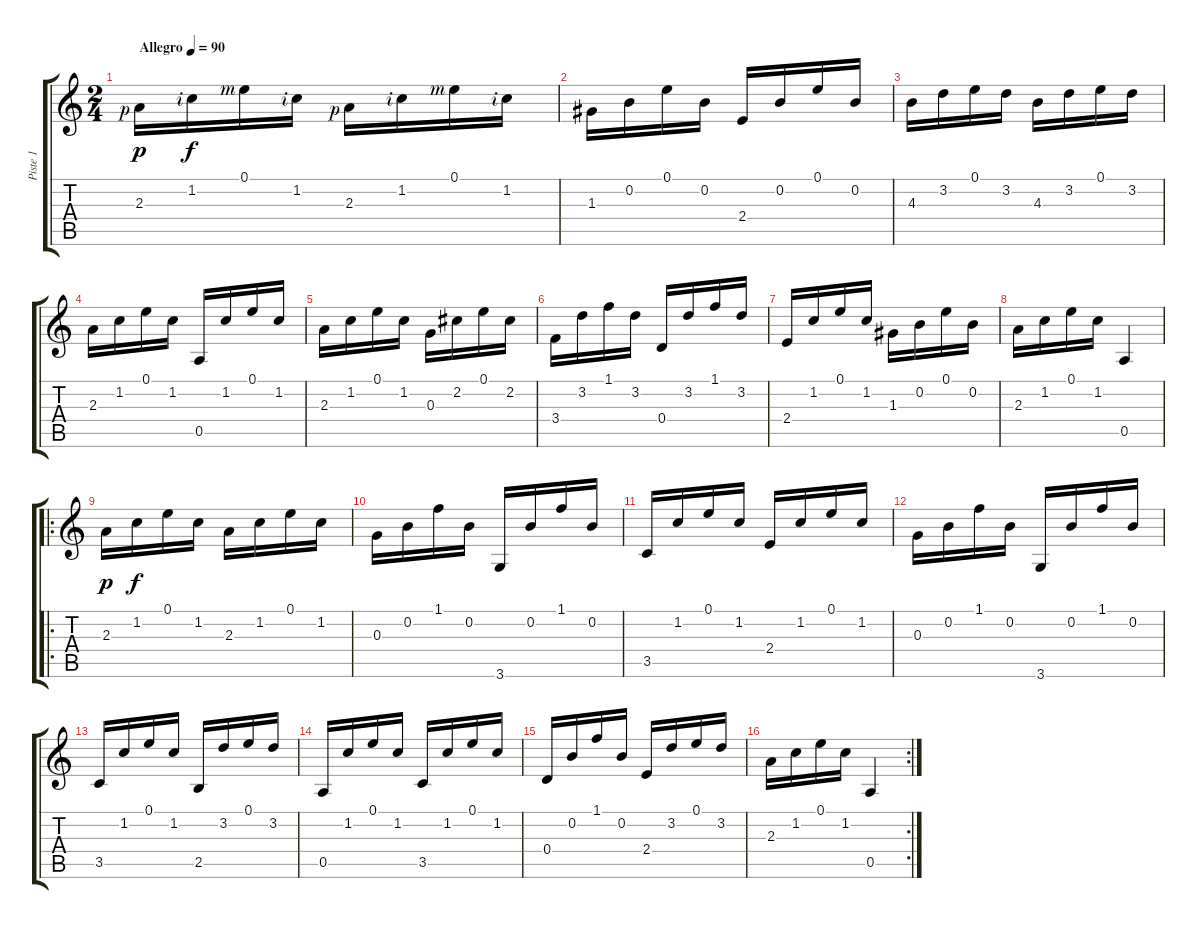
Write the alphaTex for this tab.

\track ("Piste 1" "Piste 1") {instrument acousticguitarnylon}
\staff {score tabs}
\tuning (E4 B3 G3 D3 A2 E2) {hide}
\ts (2 4)
\tempo (90 "Allegro")
\clef g2
\ks c
2.3{rf 1}.16{dy p instrument acousticguitarnylon} 1.2{rf 2}.16{dy f} 0.1{rf 3}.16 1.2{rf 2}.16 2.3{rf 1}.16 1.2{rf 2}.16 0.1{rf 3}.16 1.2{rf 2}.16 |
1.3.16 0.2.16 0.1.16 0.2.16 2.4.16 0.2.16 0.1.16 0.2.16 |
4.3.16 3.2.16 0.1.16 3.2.16 4.3.16{beam Down} 3.2.16{beam Down} 0.1.16{beam Down} 3.2.16{beam Down} |
2.3.16 1.2.16 0.1.16 1.2.16 0.5.16 1.2.16 0.1.16 1.2.16 |
2.3.16 1.2.16 0.1.16 1.2.16 0.3.16 2.2.16 0.1.16 2.2.16 |
3.4.16 3.2.16 1.1.16 3.2.16 0.4.16 3.2.16 1.1.16 3.2.16 |
2.4.16 1.2.16 0.1.16 1.2.16 1.3.16 0.2.16 0.1.16 0.2.16 |
2.3.16 1.2.16 0.1.16 1.2.16 0.5.4 |
\ro
2.3.16{dy p} 1.2.16{dy f} 0.1.16 1.2.16 2.3.16 1.2.16 0.1.16 1.2.16 |
0.3.16 0.2.16 1.1.16 0.2.16 3.6.16 0.2.16 1.1.16 0.2.16 |
3.5.16 1.2.16 0.1.16 1.2.16 2.4.16 1.2.16 0.1.16 1.2.16 |
0.3.16 0.2.16 1.1.16 0.2.16 3.6.16 0.2.16 1.1.16 0.2.16 |
3.5.16 1.2.16 0.1.16 1.2.16 2.5.16 3.2.16 0.1.16 3.2.16 |
0.5.16 1.2.16 0.1.16 1.2.16 3.5.16 1.2.16 0.1.16 1.2.16 |
0.4.16 0.2.16 1.1.16 0.2.16 2.4.16 3.2.16 0.1.16 3.2.16 |
\rc 2
2.3.16 1.2.16 0.1.16 1.2.16 0.5.4
